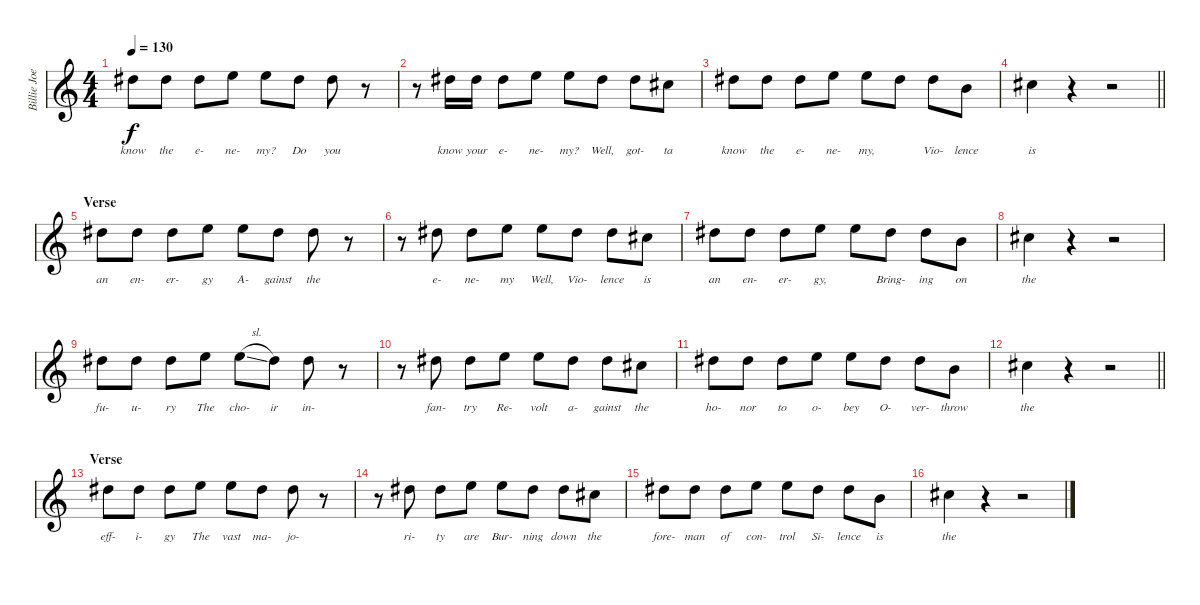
\track ("Billie Joe Armstrong - Vocals" "Billie Joe") {instrument distortionguitar}
\staff {score}
\tuning (E4 B3 G3 D3 A2 E2) {hide}
\ts (4 4)
\tempo 130
\clef g2
\ks c
4.2.8{lyrics (0 "know") lyrics (1 "") lyrics (2 "") lyrics (3 "") lyrics (4 "") dy f} 4.2.8{lyrics (0 "the") lyrics (1 "") lyrics (2 "") lyrics (3 "") lyrics (4 "")} 4.2.8{lyrics (0 "e-") lyrics (1 "") lyrics (2 "") lyrics (3 "") lyrics (4 "")} 5.2.8{lyrics (0 "ne-") lyrics (1 "") lyrics (2 "") lyrics (3 "") lyrics (4 "")} 5.2.8{lyrics (0 "my?") lyrics (1 "") lyrics (2 "") lyrics (3 "") lyrics (4 "")} 4.2.8{lyrics (0 "Do") lyrics (1 "") lyrics (2 "") lyrics (3 "") lyrics (4 "")} 4.2.8{lyrics (0 "you") lyrics (1 "") lyrics (2 "") lyrics (3 "") lyrics (4 "")} r.8 |
r.8 4.2.16{lyrics (0 "know") lyrics (1 "") lyrics (2 "") lyrics (3 "") lyrics (4 "")} 4.2.16{lyrics (0 "your") lyrics (1 "") lyrics (2 "") lyrics (3 "") lyrics (4 "")} 4.2.8{lyrics (0 "e-") lyrics (1 "") lyrics (2 "") lyrics (3 "") lyrics (4 "")} 5.2.8{lyrics (0 "ne-") lyrics (1 "") lyrics (2 "") lyrics (3 "") lyrics (4 "")} 5.2.8{lyrics (0 "my?") lyrics (1 "") lyrics (2 "") lyrics (3 "") lyrics (4 "")} 4.2.8{lyrics (0 "Well,") lyrics (1 "") lyrics (2 "") lyrics (3 "") lyrics (4 "")} 4.2.8{lyrics (0 "got-") lyrics (1 "") lyrics (2 "") lyrics (3 "") lyrics (4 "")} 2.2.8{lyrics (0 "ta") lyrics (1 "") lyrics (2 "") lyrics (3 "") lyrics (4 "")} |
4.2.8{lyrics (0 "know") lyrics (1 "") lyrics (2 "") lyrics (3 "") lyrics (4 "")} 4.2.8{lyrics (0 "the") lyrics (1 "") lyrics (2 "") lyrics (3 "") lyrics (4 "")} 4.2.8{lyrics (0 "e-") lyrics (1 "") lyrics (2 "") lyrics (3 "") lyrics (4 "")} 5.2.8{lyrics (0 "ne-") lyrics (1 "") lyrics (2 "") lyrics (3 "") lyrics (4 "")} 5.2.8{lyrics (0 "my,") lyrics (1 "") lyrics (2 "") lyrics (3 "") lyrics (4 "")} 4.2.8{lyrics (0 "") lyrics (1 "") lyrics (2 "") lyrics (3 "") lyrics (4 "")} 4.2.8{lyrics (0 "Vio-") lyrics (1 "") lyrics (2 "") lyrics (3 "") lyrics (4 "")} 0.2.8{lyrics (0 "lence") lyrics (1 "") lyrics (2 "") lyrics (3 "") lyrics (4 "")} |
\barLineRight lightlight
2.2.4{lyrics (0 "is") lyrics (1 "") lyrics (2 "") lyrics (3 "") lyrics (4 "")} r.4 r.2 |
\section ("" "Verse")
4.2.8{lyrics (0 "an") lyrics (1 "") lyrics (2 "") lyrics (3 "") lyrics (4 "")} 4.2.8{lyrics (0 "en-") lyrics (1 "") lyrics (2 "") lyrics (3 "") lyrics (4 "")} 4.2.8{lyrics (0 "er-") lyrics (1 "") lyrics (2 "") lyrics (3 "") lyrics (4 "")} 5.2.8{lyrics (0 "gy") lyrics (1 "") lyrics (2 "") lyrics (3 "") lyrics (4 "")} 5.2.8{lyrics (0 "A-") lyrics (1 "") lyrics (2 "") lyrics (3 "") lyrics (4 "")} 4.2.8{lyrics (0 "gainst") lyrics (1 "") lyrics (2 "") lyrics (3 "") lyrics (4 "")} 4.2.8{lyrics (0 "the") lyrics (1 "") lyrics (2 "") lyrics (3 "") lyrics (4 "")} r.8 |
r.8 4.2.8{lyrics (0 "e-") lyrics (1 "") lyrics (2 "") lyrics (3 "") lyrics (4 "")} 4.2.8{lyrics (0 "ne-") lyrics (1 "") lyrics (2 "") lyrics (3 "") lyrics (4 "")} 5.2.8{lyrics (0 "my") lyrics (1 "") lyrics (2 "") lyrics (3 "") lyrics (4 "")} 5.2.8{lyrics (0 "Well,") lyrics (1 "") lyrics (2 "") lyrics (3 "") lyrics (4 "")} 4.2.8{lyrics (0 "Vio-") lyrics (1 "") lyrics (2 "") lyrics (3 "") lyrics (4 "")} 4.2.8{lyrics (0 "lence") lyrics (1 "") lyrics (2 "") lyrics (3 "") lyrics (4 "")} 2.2.8{lyrics (0 "is") lyrics (1 "") lyrics (2 "") lyrics (3 "") lyrics (4 "")} |
4.2.8{lyrics (0 "an") lyrics (1 "") lyrics (2 "") lyrics (3 "") lyrics (4 "")} 4.2.8{lyrics (0 "en-") lyrics (1 "") lyrics (2 "") lyrics (3 "") lyrics (4 "")} 4.2.8{lyrics (0 "er-") lyrics (1 "") lyrics (2 "") lyrics (3 "") lyrics (4 "")} 5.2.8{lyrics (0 "gy,") lyrics (1 "") lyrics (2 "") lyrics (3 "") lyrics (4 "")} 5.2.8{lyrics (0 "") lyrics (1 "") lyrics (2 "") lyrics (3 "") lyrics (4 "")} 4.2.8{lyrics (0 "Bring-") lyrics (1 "") lyrics (2 "") lyrics (3 "") lyrics (4 "")} 4.2.8{lyrics (0 "ing") lyrics (1 "") lyrics (2 "") lyrics (3 "") lyrics (4 "")} 0.2.8{lyrics (0 "on") lyrics (1 "") lyrics (2 "") lyrics (3 "") lyrics (4 "")} |
2.2.4{lyrics (0 "the") lyrics (1 "") lyrics (2 "") lyrics (3 "") lyrics (4 "")} r.4 r.2 |
4.2.8{lyrics (0 "fu-") lyrics (1 "") lyrics (2 "") lyrics (3 "") lyrics (4 "")} 4.2.8{lyrics (0 "u-") lyrics (1 "") lyrics (2 "") lyrics (3 "") lyrics (4 "")} 4.2.8{lyrics (0 "ry") lyrics (1 "") lyrics (2 "") lyrics (3 "") lyrics (4 "")} 5.2.8{lyrics (0 "The") lyrics (1 "") lyrics (2 "") lyrics (3 "") lyrics (4 "")} 5.2{sl}.8{lyrics (0 "cho-") lyrics (1 "") lyrics (2 "") lyrics (3 "") lyrics (4 "")} 4.2.8{lyrics (0 "ir") lyrics (1 "") lyrics (2 "") lyrics (3 "") lyrics (4 "")} 4.2.8{lyrics (0 "in-") lyrics (1 "") lyrics (2 "") lyrics (3 "") lyrics (4 "")} r.8 |
r.8 4.2.8{lyrics (0 "fan-") lyrics (1 "") lyrics (2 "") lyrics (3 "") lyrics (4 "")} 4.2.8{lyrics (0 "try") lyrics (1 "") lyrics (2 "") lyrics (3 "") lyrics (4 "")} 5.2.8{lyrics (0 "Re-") lyrics (1 "") lyrics (2 "") lyrics (3 "") lyrics (4 "")} 5.2.8{lyrics (0 "volt") lyrics (1 "") lyrics (2 "") lyrics (3 "") lyrics (4 "")} 4.2.8{lyrics (0 "a-") lyrics (1 "") lyrics (2 "") lyrics (3 "") lyrics (4 "")} 4.2.8{lyrics (0 "gainst") lyrics (1 "") lyrics (2 "") lyrics (3 "") lyrics (4 "")} 2.2.8{lyrics (0 "the") lyrics (1 "") lyrics (2 "") lyrics (3 "") lyrics (4 "")} |
4.2.8{lyrics (0 "ho-") lyrics (1 "") lyrics (2 "") lyrics (3 "") lyrics (4 "")} 4.2.8{lyrics (0 "nor") lyrics (1 "") lyrics (2 "") lyrics (3 "") lyrics (4 "")} 4.2.8{lyrics (0 "to") lyrics (1 "") lyrics (2 "") lyrics (3 "") lyrics (4 "")} 5.2.8{lyrics (0 "o-") lyrics (1 "") lyrics (2 "") lyrics (3 "") lyrics (4 "")} 5.2.8{lyrics (0 "bey") lyrics (1 "") lyrics (2 "") lyrics (3 "") lyrics (4 "")} 4.2.8{lyrics (0 "O-") lyrics (1 "") lyrics (2 "") lyrics (3 "") lyrics (4 "")} 4.2.8{lyrics (0 "ver-") lyrics (1 "") lyrics (2 "") lyrics (3 "") lyrics (4 "")} 0.2.8{lyrics (0 "throw") lyrics (1 "") lyrics (2 "") lyrics (3 "") lyrics (4 "")} |
\barLineRight lightlight
2.2.4{lyrics (0 "the") lyrics (1 "") lyrics (2 "") lyrics (3 "") lyrics (4 "")} r.4 r.2 |
\section ("" "Verse")
4.2.8{lyrics (0 "eff-") lyrics (1 "") lyrics (2 "") lyrics (3 "") lyrics (4 "")} 4.2.8{lyrics (0 "i-") lyrics (1 "") lyrics (2 "") lyrics (3 "") lyrics (4 "")} 4.2.8{lyrics (0 "gy") lyrics (1 "") lyrics (2 "") lyrics (3 "") lyrics (4 "")} 5.2.8{lyrics (0 "The") lyrics (1 "") lyrics (2 "") lyrics (3 "") lyrics (4 "")} 5.2.8{lyrics (0 "vast") lyrics (1 "") lyrics (2 "") lyrics (3 "") lyrics (4 "")} 4.2.8{lyrics (0 "ma-") lyrics (1 "") lyrics (2 "") lyrics (3 "") lyrics (4 "")} 4.2.8{lyrics (0 "jo-") lyrics (1 "") lyrics (2 "") lyrics (3 "") lyrics (4 "")} r.8 |
r.8 4.2.8{lyrics (0 "ri-") lyrics (1 "") lyrics (2 "") lyrics (3 "") lyrics (4 "")} 4.2.8{lyrics (0 "ty") lyrics (1 "") lyrics (2 "") lyrics (3 "") lyrics (4 "")} 5.2.8{lyrics (0 "are") lyrics (1 "") lyrics (2 "") lyrics (3 "") lyrics (4 "")} 5.2.8{lyrics (0 "Bur-") lyrics (1 "") lyrics (2 "") lyrics (3 "") lyrics (4 "")} 4.2.8{lyrics (0 "ning") lyrics (1 "") lyrics (2 "") lyrics (3 "") lyrics (4 "")} 4.2.8{lyrics (0 "down") lyrics (1 "") lyrics (2 "") lyrics (3 "") lyrics (4 "")} 2.2.8{lyrics (0 "the") lyrics (1 "") lyrics (2 "") lyrics (3 "") lyrics (4 "")} |
4.2.8{lyrics (0 "fore-") lyrics (1 "") lyrics (2 "") lyrics (3 "") lyrics (4 "")} 4.2.8{lyrics (0 "man") lyrics (1 "") lyrics (2 "") lyrics (3 "") lyrics (4 "")} 4.2.8{lyrics (0 "of") lyrics (1 "") lyrics (2 "") lyrics (3 "") lyrics (4 "")} 5.2.8{lyrics (0 "con-") lyrics (1 "") lyrics (2 "") lyrics (3 "") lyrics (4 "")} 5.2.8{lyrics (0 "trol") lyrics (1 "") lyrics (2 "") lyrics (3 "") lyrics (4 "")} 4.2.8{lyrics (0 "Si-") lyrics (1 "") lyrics (2 "") lyrics (3 "") lyrics (4 "")} 4.2.8{lyrics (0 "lence") lyrics (1 "") lyrics (2 "") lyrics (3 "") lyrics (4 "")} 0.2.8{lyrics (0 "is") lyrics (1 "") lyrics (2 "") lyrics (3 "") lyrics (4 "")} |
2.2.4{lyrics (0 "the") lyrics (1 "") lyrics (2 "") lyrics (3 "") lyrics (4 "")} r.4 r.2
